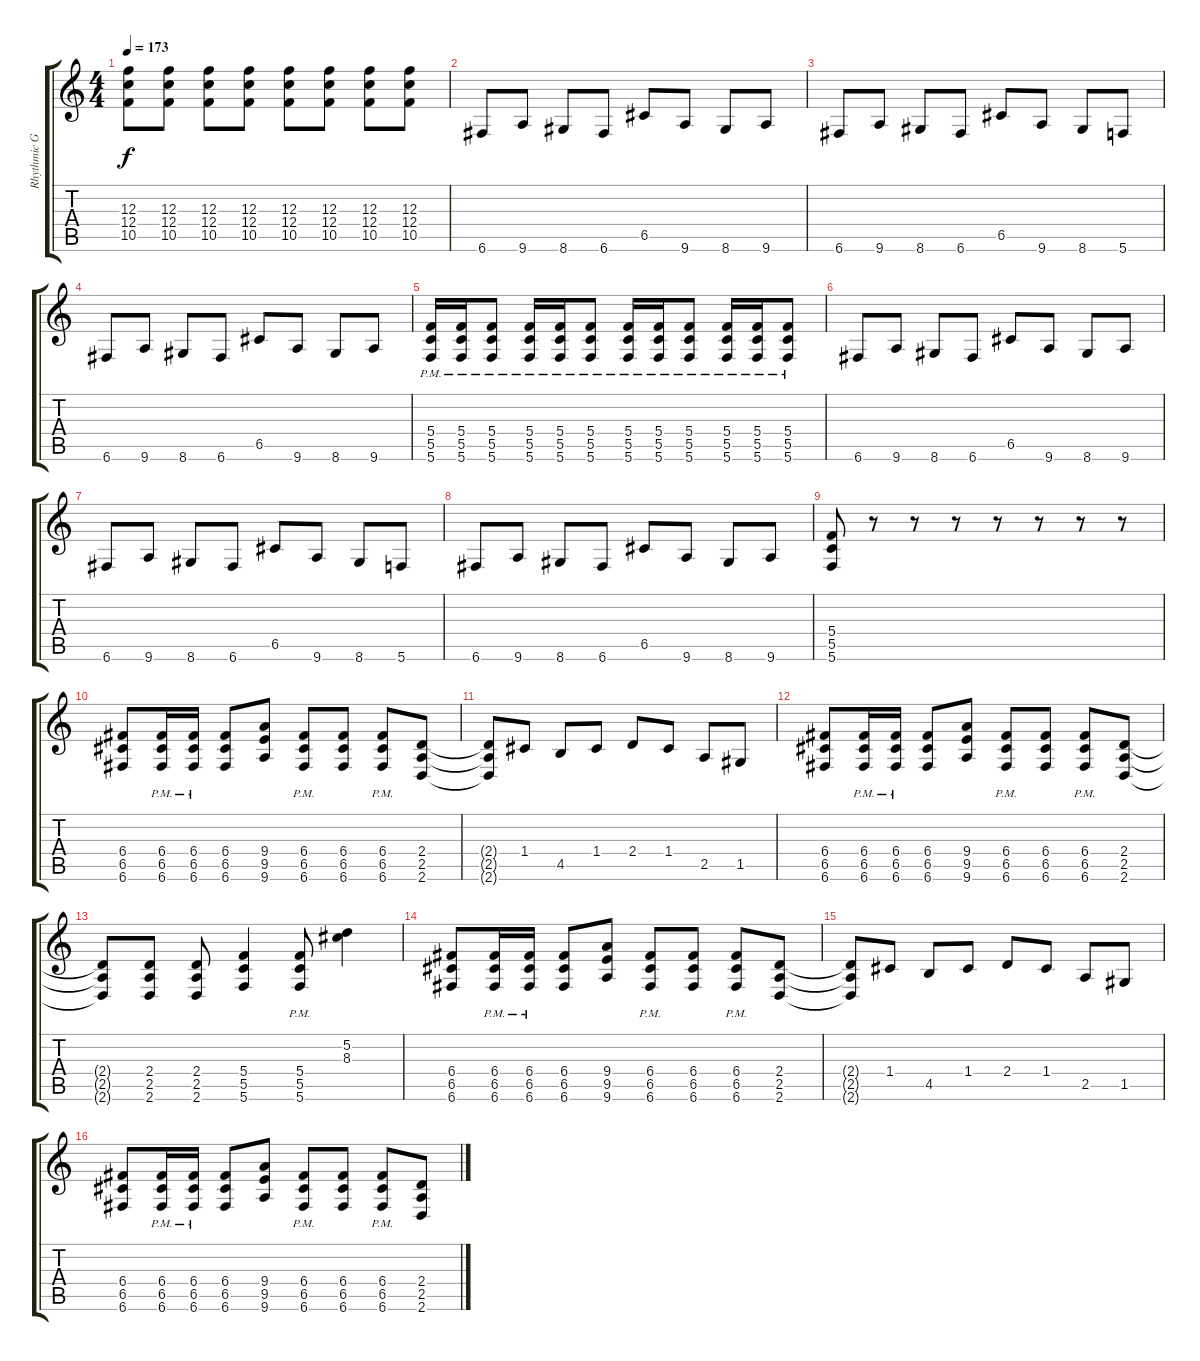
\track ("Rhythmic Guitar" "Rhythmic G") {instrument distortionguitar}
\staff {score tabs}
\tuning (D4 A3 F3 C3 G2 C2) {hide}
\ts (4 4)
\tempo 173
\clef g2
\ks c
(12.3 12.4 10.5).8{dy f} (12.3 12.4 10.5).8 (12.3 12.4 10.5).8 (12.3 12.4 10.5).8 (12.3 12.4 10.5).8 (12.3 12.4 10.5).8 (12.3 12.4 10.5).8 (12.3 12.4 10.5).8 |
6.6.8 9.6.8 8.6.8 6.6.8 6.5.8 9.6.8 8.6.8 9.6.8 |
6.6.8 9.6.8 8.6.8 6.6.8 6.5.8 9.6.8 8.6.8 5.6.8 |
6.6.8 9.6.8 8.6.8 6.6.8 6.5.8 9.6.8 8.6.8 9.6.8 |
(5.4{pm} 5.5{pm} 5.6{pm}).16 (5.4{pm} 5.5{pm} 5.6{pm}).16 (5.4{pm} 5.5{pm} 5.6{pm}).8 (5.4{pm} 5.5{pm} 5.6{pm}).16 (5.4{pm} 5.5{pm} 5.6{pm}).16 (5.4{pm} 5.5{pm} 5.6{pm}).8 (5.4{pm} 5.5{pm} 5.6{pm}).16 (5.4{pm} 5.5{pm} 5.6{pm}).16 (5.4{pm} 5.5{pm} 5.6{pm}).8 (5.4{pm} 5.5{pm} 5.6{pm}).16 (5.4{pm} 5.5{pm} 5.6{pm}).16 (5.4{pm} 5.5{pm} 5.6{pm}).8 |
6.6.8 9.6.8 8.6.8 6.6.8 6.5.8 9.6.8 8.6.8 9.6.8 |
6.6.8 9.6.8 8.6.8 6.6.8 6.5.8 9.6.8 8.6.8 5.6.8 |
6.6.8 9.6.8 8.6.8 6.6.8 6.5.8 9.6.8 8.6.8 9.6.8 |
(5.4 5.5 5.6).8 r.8 r.8 r.8 r.8 r.8 r.8 r.8 |
(6.4 6.5 6.6).8 (6.4{pm} 6.5{pm} 6.6{pm}).16 (6.4{pm} 6.5{pm} 6.6{pm}).16 (6.4 6.5 6.6).8 (9.4 9.5 9.6).8 (6.4{pm} 6.5{pm} 6.6{pm}).8 (6.4 6.5 6.6).8 (6.4{pm} 6.5{pm} 6.6{pm}).8 (2.4 2.5 2.6).8 |
(2.4{t} 2.5{t} 2.6{t}).8 1.4.8 4.5.8 1.4.8 2.4.8 1.4.8 2.5.8 1.5.8 |
(6.4 6.5 6.6).8 (6.4{pm} 6.5{pm} 6.6{pm}).16 (6.4{pm} 6.5{pm} 6.6{pm}).16 (6.4 6.5 6.6).8 (9.4 9.5 9.6).8 (6.4{pm} 6.5{pm} 6.6{pm}).8 (6.4 6.5 6.6).8 (6.4{pm} 6.5{pm} 6.6{pm}).8 (2.4 2.5 2.6).8 |
(2.4{t} 2.5{t} 2.6{t}).8 (2.4 2.5 2.6).8 (2.4 2.5 2.6).8 (5.4 5.5 5.6).4 (5.4{pm} 5.5{pm} 5.6{pm}).8 (5.2 8.3).4 |
(6.4 6.5 6.6).8 (6.4{pm} 6.5{pm} 6.6{pm}).16 (6.4{pm} 6.5{pm} 6.6{pm}).16 (6.4 6.5 6.6).8 (9.4 9.5 9.6).8 (6.4{pm} 6.5{pm} 6.6{pm}).8 (6.4 6.5 6.6).8 (6.4{pm} 6.5{pm} 6.6{pm}).8 (2.4 2.5 2.6).8 |
(2.4{t} 2.5{t} 2.6{t}).8 1.4.8 4.5.8 1.4.8 2.4.8 1.4.8 2.5.8 1.5.8 |
(6.4 6.5 6.6).8 (6.4{pm} 6.5{pm} 6.6{pm}).16 (6.4{pm} 6.5{pm} 6.6{pm}).16 (6.4 6.5 6.6).8 (9.4 9.5 9.6).8 (6.4{pm} 6.5{pm} 6.6{pm}).8 (6.4 6.5 6.6).8 (6.4{pm} 6.5{pm} 6.6{pm}).8 (2.4 2.5 2.6).8
